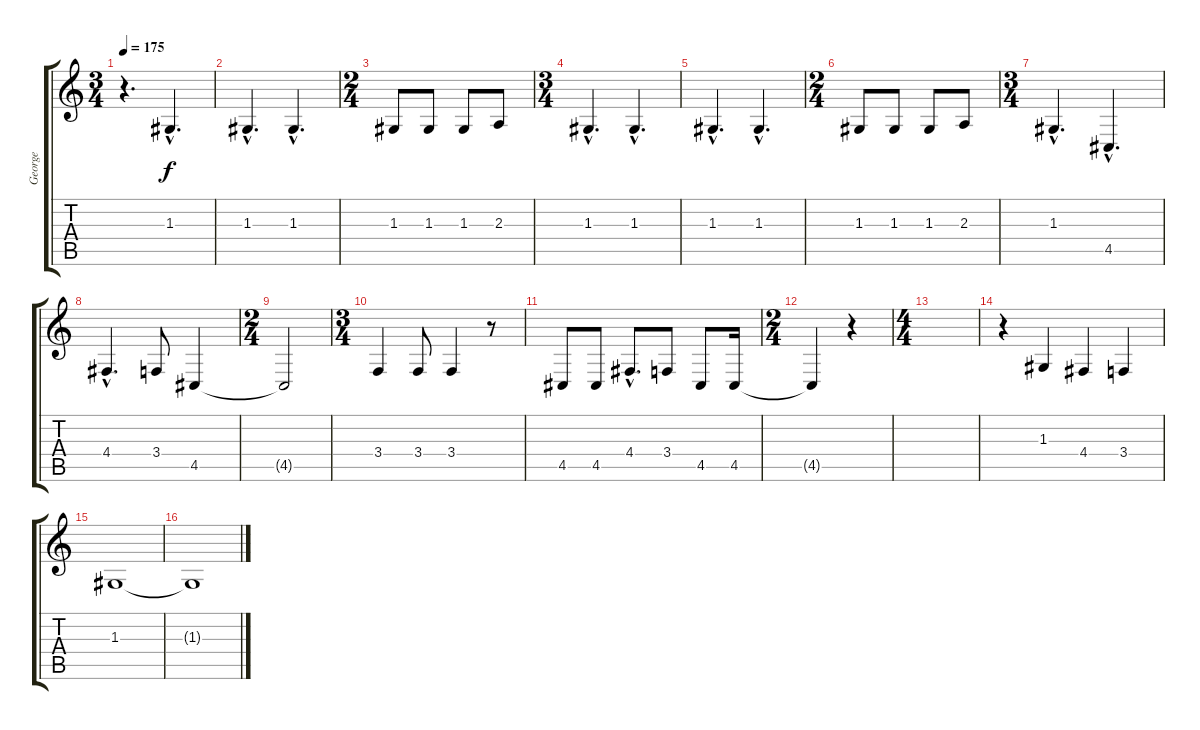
\track ("George" "George") {instrument englishhorn}
\staff {score tabs}
\tuning (E4 B3 G3 D3 A2 E2) {hide}
\ts (3 4)
\tempo 175
\clef g2
\ks c
r.4{d dy f} 1.3{hac}.4{d} |
1.3{hac}.4{d} 1.3{hac}.4{d} |
\ts (2 4)
1.3.8 1.3.8 1.3.8 2.3.8 |
\ts (3 4)
1.3{hac}.4{d} 1.3{hac}.4{d} |
1.3{hac}.4{d} 1.3{hac}.4{d} |
\ts (2 4)
1.3.8 1.3.8 1.3.8 2.3.8 |
\ts (3 4)
1.3{hac}.4{d} 4.5{hac}.4{d} |
4.4{hac}.4{d} 3.4.8 4.5.4 |
\ts (2 4)
4.5{t}.2 |
\ts (3 4)
3.4.4 3.4.8 3.4.4 r.8 |
4.5.8 4.5.8 4.4{hac}.8{d} 3.4.8 4.5.8 4.5.16 |
\ts (2 4)
4.5{t}.4 r.4 |
\ts (4 4)
|
r.4 1.3.4 4.4.4 3.4.4 |
1.3.1 |
1.3{t}.1
